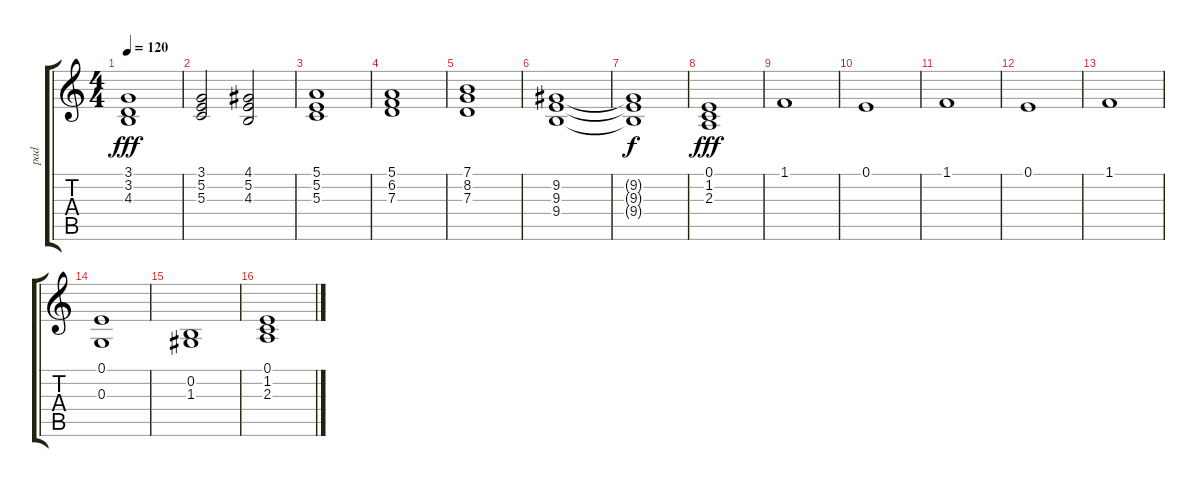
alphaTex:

\track ("pad" "pad") {instrument pad2warm}
\staff {score tabs}
\tuning (E4 B3 G3 D3 A2 E2) {hide}
\ts (4 4)
\tempo 120
\clef g2
\ks c
(3.1 3.2 4.3).1{dy fff} |
(3.1 5.2 5.3).2 (4.1 5.2 4.3).2 |
(5.1 5.2 5.3).1 |
(5.1 6.2 7.3).1 |
(7.1 8.2 7.3).1 |
(9.2 9.3 9.4).1 |
(9.2{t} 9.3{t} 9.4{t}).1{dy f} |
(0.1 1.2 2.3).1{dy fff} |
1.1.1 |
0.1.1 |
1.1.1 |
0.1.1 |
1.1.1 |
(0.1 0.3).1 |
(0.2 1.3).1 |
(0.1 1.2 2.3).1
